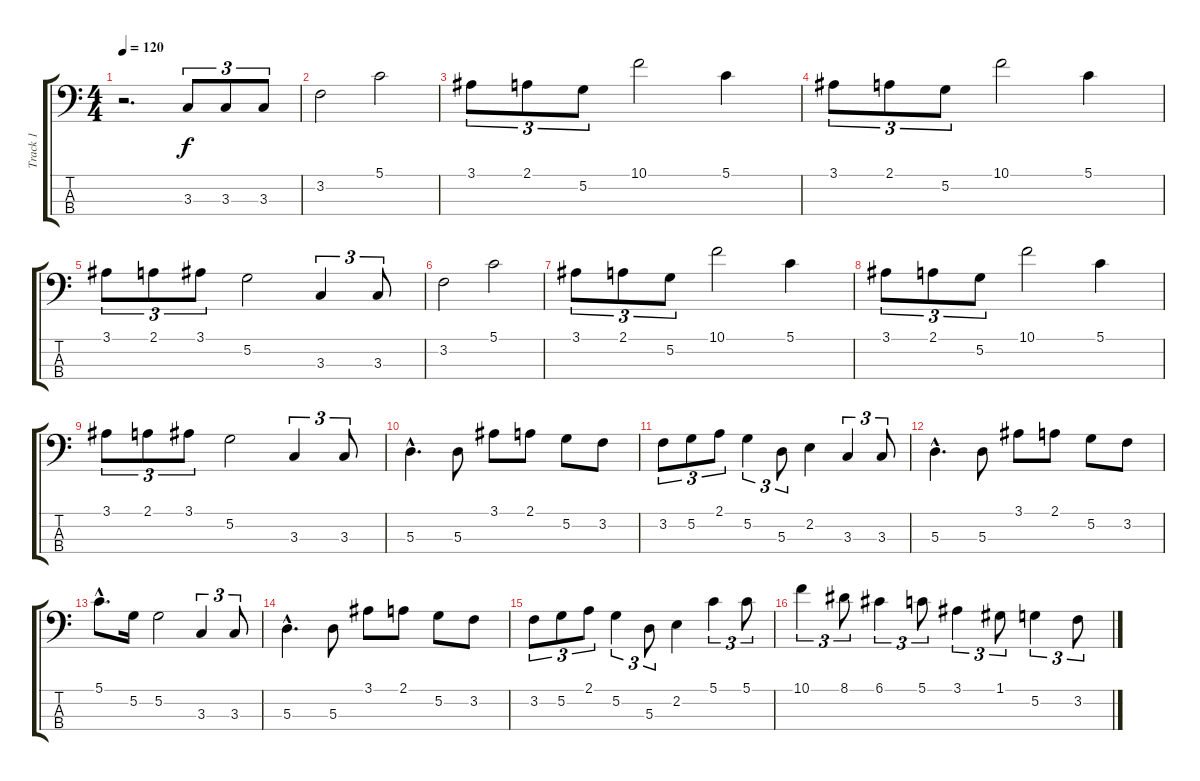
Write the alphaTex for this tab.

\track ("Track 1" "Track 1") {instrument electricguitarclean}
\staff {score tabs}
\tuning (G2 D2 A1 E1) {hide}
\ts (4 4)
\tempo 120
\clef f4
\ks c
r.2{d dy f instrument electricguitarclean} 3.3.8{tu (3 2)} 3.3.8{tu (3 2)} 3.3.8{tu (3 2)} |
3.2.2 5.1.2 |
3.1.8{tu (3 2)} 2.1.8{tu (3 2)} 5.2.8{tu (3 2)} 10.1.2 5.1.4 |
3.1.8{tu (3 2)} 2.1.8{tu (3 2)} 5.2.8{tu (3 2)} 10.1.2 5.1.4 |
3.1.8{tu (3 2)} 2.1.8{tu (3 2)} 3.1.8{tu (3 2)} 5.2.2 3.3.4{tu (3 2)} 3.3.8{tu (3 2)} |
3.2.2 5.1.2 |
3.1.8{tu (3 2)} 2.1.8{tu (3 2)} 5.2.8{tu (3 2)} 10.1.2 5.1.4 |
3.1.8{tu (3 2)} 2.1.8{tu (3 2)} 5.2.8{tu (3 2)} 10.1.2 5.1.4 |
3.1.8{tu (3 2)} 2.1.8{tu (3 2)} 3.1.8{tu (3 2)} 5.2.2 3.3.4{tu (3 2)} 3.3.8{tu (3 2)} |
5.3{hac}.4{d} 5.3.8 3.1.8 2.1.8 5.2.8 3.2.8 |
3.2.8{tu (3 2)} 5.2.8{tu (3 2)} 2.1.8{tu (3 2)} 5.2.4{tu (3 2)} 5.3.8{tu (3 2)} 2.2.4 3.3.4{tu (3 2)} 3.3.8{tu (3 2)} |
5.3{hac}.4{d} 5.3.8 3.1.8 2.1.8 5.2.8 3.2.8 |
5.1{hac}.8{d} 5.2.16 5.2.2 3.3.4{tu (3 2)} 3.3.8{tu (3 2)} |
5.3{hac}.4{d} 5.3.8 3.1.8 2.1.8 5.2.8 3.2.8 |
3.2.8{tu (3 2)} 5.2.8{tu (3 2)} 2.1.8{tu (3 2)} 5.2.4{tu (3 2)} 5.3.8{tu (3 2)} 2.2.4 5.1.4{tu (3 2)} 5.1.8{tu (3 2)} |
10.1.4{tu (3 2)} 8.1.8{tu (3 2)} 6.1.4{tu (3 2)} 5.1.8{tu (3 2)} 3.1.4{tu (3 2)} 1.1.8{tu (3 2)} 5.2.4{tu (3 2)} 3.2.8{tu (3 2)}
